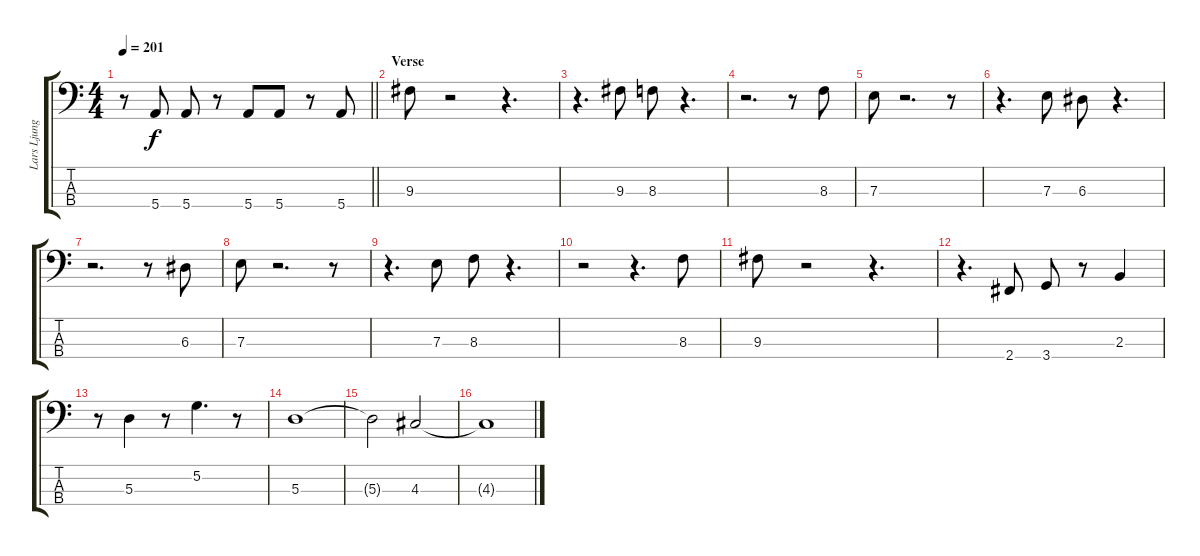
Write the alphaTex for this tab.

\track ("Lars Ljungberg" "Lars Ljung") {instrument electricbasspick}
\staff {score tabs}
\tuning (G2 D2 A1 E1) {hide}
\ts (4 4)
\tempo 201
\clef f4
\barLineRight lightlight
\ks c
r.8{dy f} 5.4.8 5.4.8 r.8 5.4.8 5.4.8 r.8 5.4.8 |
\section ("" "Verse")
9.3.8 r.2 r.4{d} |
r.4{d} 9.3.8 8.3.8 r.4{d} |
r.2{d} r.8 8.3.8 |
7.3.8 r.2{d} r.8 |
r.4{d} 7.3.8 6.3.8 r.4{d} |
r.2{d} r.8 6.3.8 |
7.3.8 r.2{d} r.8 |
r.4{d} 7.3.8 8.3.8 r.4{d} |
r.2 r.4{d} 8.3.8 |
9.3.8 r.2 r.4{d} |
r.4{d} 2.4.8 3.4.8 r.8 2.3.4 |
r.8 5.3.4 r.8 5.2.4{d} r.8 |
5.3.1 |
5.3{t}.2 4.3.2 |
4.3{t}.1
